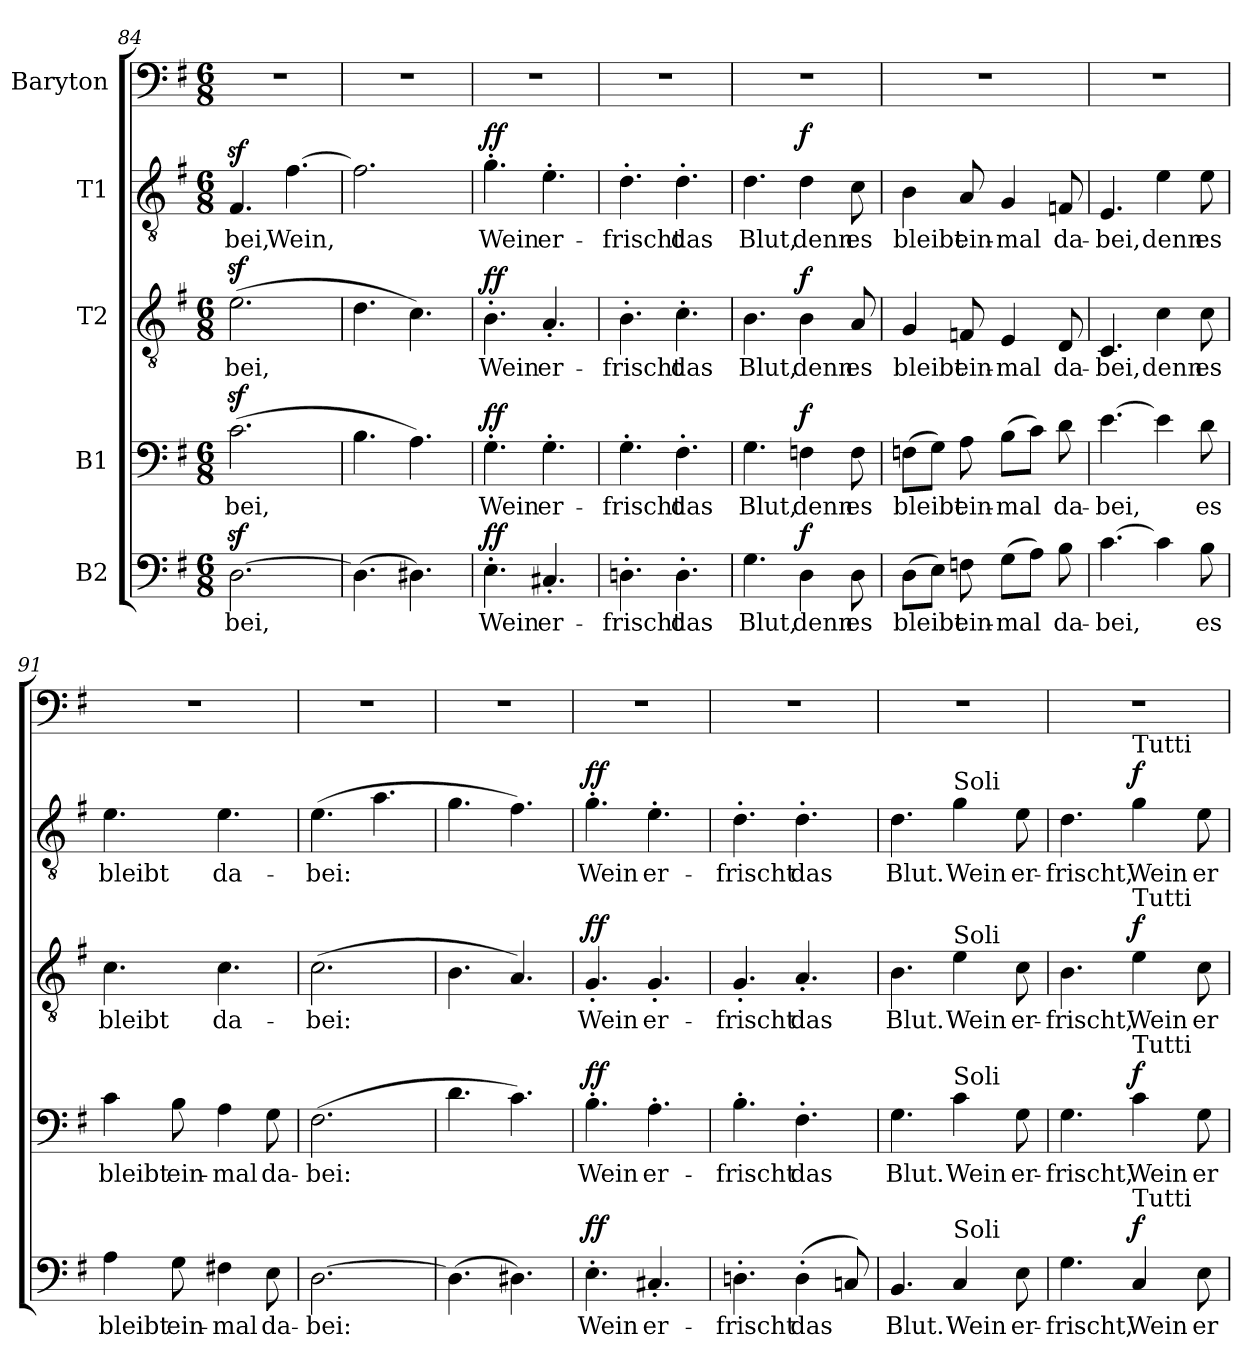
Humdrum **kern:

**kern	**text	**dynam	**kern	**text	**dynam	**kern	**text	**dynam	**kern	**text	**dynam	**kern
*part5	*part5	*part5	*part4	*part4	*part4	*part3	*part3	*part3	*part2	*part2	*part2	*part1
*staff5	*staff5	*staff5	*staff4	*staff4	*staff4	*staff3	*staff3	*staff3	*staff2	*staff2	*staff2	*staff1
*I"B2	*	*	*I"B1	*	*	*I"T2	*	*	*I"T1	*	*	*I"Baryton
*clefF4	*	*	*clefF4	*	*	*clefGv2	*	*	*clefGv2	*	*	*clefF4
*k[f#]	*	*	*k[f#]	*	*	*k[f#]	*	*	*k[f#]	*	*	*k[f#]
*M6/8	*	*	*M6/8	*	*	*M6/8	*	*	*M6/8	*	*	*M6/8
=84	=84	=84	=84	=84	=84	=84	=84	=84	=84	=84	=84	=84
!	!LO:LY:b	!	!	!LO:LY:b	!	!	!LO:LY:b	!	!	!LO:LY:b	!	!
[2.Dz>\	-bei,	.	(>2.cz>\	-bei,	.	(>2.ez>\	-bei,	.	4.F#z>/	-bei,	.	2.r
!	!	!	!	!	!	!	!	!	!	!LO:LY:b	!	!
.	.	.	.	.	.	.	.	.	[4.f#\	Wein,	.	.
=85	=85	=85	=85	=85	=85	=85	=85	=85	=85	=85	=85	=85
(>4.D\]	.	.	4.B\	.	.	4.d\	.	.	2.f#\]	.	.	2.r
4.D#X\)	.	.	4.A\)	.	.	4.c\)	.	.	.	.	.	.
=86	=86	=86	=86	=86	=86	=86	=86	=86	=86	=86	=86	=86
!	!LO:LY:b	!LO:DY:a	!	!LO:LY:b	!LO:DY:a	!	!LO:LY:b	!LO:DY:a	!	!LO:LY:b	!LO:DY:a	!
4.E'\	Wein	ff	4.G'\	Wein	ff	4.B'\	Wein	ff	4.g'\	Wein	ff	2.r
!	!LO:LY:b	!	!	!LO:LY:b	!	!	!LO:LY:b	!	!	!LO:LY:b	!	!
4.C#X'/	er-	.	4.G'\	er-	.	4.A'/	er-	.	4.e'\	er-	.	.
=87	=87	=87	=87	=87	=87	=87	=87	=87	=87	=87	=87	=87
!	!LO:LY:b	!	!	!LO:LY:b	!	!	!LO:LY:b	!	!	!LO:LY:b	!	!
4.Dn'\	-frischt	.	4.G'\	-frischt	.	4.B'\	-frischt	.	4.d'\	-frischt	.	2.r
!	!LO:LY:b	!	!	!LO:LY:b	!	!	!LO:LY:b	!	!	!LO:LY:b	!	!
4.D'\	das	.	4.F#'\	das	.	4.c'\	das	.	4.d'\	das	.	.
=88	=88	=88	=88	=88	=88	=88	=88	=88	=88	=88	=88	=88
!	!LO:LY:b	!	!	!LO:LY:b	!	!	!LO:LY:b	!	!	!LO:LY:b	!	!
4.G\	Blut,	.	4.G\	Blut,	.	4.B\	Blut,	.	4.d\	Blut,	.	2.r
!	!LO:LY:b	!LO:DY:a	!	!LO:LY:b	!LO:DY:a	!	!LO:LY:b	!LO:DY:a	!	!LO:LY:b	!LO:DY:a	!
4D\	denn	f	4Fn\	denn	f	4B\	denn	f	4d\	denn	f	.
!	!LO:LY:b	!	!	!LO:LY:b	!	!	!LO:LY:b	!	!	!LO:LY:b	!	!
8D\	es	.	8F\	es	.	8A/	es	.	8c\	es	.	.
=89	=89	=89	=89	=89	=89	=89	=89	=89	=89	=89	=89	=89
!	!LO:LY:b	!	!	!LO:LY:b	!	!	!LO:LY:b	!	!	!LO:LY:b	!	!
(>8D\L	bleibt	.	(>8Fn\L	bleibt	.	4G/	bleibt	.	4B\	bleibt	.	2.r
8E\J)	.	.	8G\J)	.	.	.	.	.	.	.	.	.
!	!LO:LY:b	!	!	!LO:LY:b	!	!	!LO:LY:b	!	!	!LO:LY:b	!	!
8Fn\	ein-	.	8A\	ein-	.	8Fn/	ein-	.	8A/	ein-	.	.
!	!LO:LY:b	!	!	!LO:LY:b	!	!	!LO:LY:b	!	!	!LO:LY:b	!	!
(>8G\L	-mal	.	(>8B\L	-mal	.	4E/	-mal	.	4G/	-mal	.	.
8A\J)	.	.	8c\J)	.	.	.	.	.	.	.	.	.
!	!LO:LY:b	!	!	!LO:LY:b	!	!	!LO:LY:b	!	!	!LO:LY:b	!	!
8B\	da-	.	8d\	da-	.	8D/	da-	.	8Fn/	da-	.	.
=90	=90	=90	=90	=90	=90	=90	=90	=90	=90	=90	=90	=90
!	!LO:LY:b	!	!	!LO:LY:b	!	!	!LO:LY:b	!	!	!LO:LY:b	!	!
[4.c\	-bei,	.	[4.e\	-bei,	.	4.C/	-bei,	.	4.E/	-bei,	.	2.r
!	!	!	!	!	!	!	!LO:LY:b	!	!	!LO:LY:b	!	!
4c\]	.	.	4e\]	.	.	4c\	denn	.	4e\	denn	.	.
!	!LO:LY:b	!	!	!LO:LY:b	!	!	!LO:LY:b	!	!	!LO:LY:b	!	!
8B\	es	.	8d\	es	.	8c\	es	.	8e\	es	.	.
!!LO:LB:g=z
=91	=91	=91	=91	=91	=91	=91	=91	=91	=91	=91	=91	=91
!	!LO:LY:b	!	!	!LO:LY:b	!	!	!LO:LY:b	!	!	!LO:LY:b	!	!
4A\	bleibt	.	4c\	bleibt	.	4.c\	bleibt	.	4.e\	bleibt	.	2.r
!	!LO:LY:b	!	!	!LO:LY:b	!	!	!	!	!	!	!	!
8G\	ein-	.	8B\	ein-	.	.	.	.	.	.	.	.
!	!LO:LY:b	!	!	!LO:LY:b	!	!	!LO:LY:b	!	!	!LO:LY:b	!	!
4F#X\	-mal	.	4A\	-mal	.	4.c\	da-	.	4.e\	da-	.	.
!	!LO:LY:b	!	!	!LO:LY:b	!	!	!	!	!	!	!	!
8E\	da-	.	8G\	da-	.	.	.	.	.	.	.	.
=92	=92	=92	=92	=92	=92	=92	=92	=92	=92	=92	=92	=92
!	!LO:LY:b	!	!	!LO:LY:b	!	!	!LO:LY:b	!	!	!LO:LY:b	!	!
[2.D\	-bei:	.	(>2.F#\	-bei:	.	(>2.c\	-bei:	.	(>4.e\	-bei:	.	2.r
.	.	.	.	.	.	.	.	.	4.a\	.	.	.
=93	=93	=93	=93	=93	=93	=93	=93	=93	=93	=93	=93	=93
(>4.D\]	.	.	4.d\	.	.	4.B\	.	.	4.g\	.	.	2.r
4.D#X\)	.	.	4.c\)	.	.	4.A/)	.	.	4.f#\)	.	.	.
=94	=94	=94	=94	=94	=94	=94	=94	=94	=94	=94	=94	=94
!	!LO:LY:b	!LO:DY:a	!	!LO:LY:b	!LO:DY:a	!	!LO:LY:b	!LO:DY:a	!	!LO:LY:b	!LO:DY:a	!
4.E'\	Wein	ff	4.B'\	Wein	ff	4.G'/	Wein	ff	4.g'\	Wein	ff	2.r
!	!LO:LY:b	!	!	!LO:LY:b	!	!	!LO:LY:b	!	!	!LO:LY:b	!	!
4.C#X'/	er-	.	4.A'\	er-	.	4.G'/	er-	.	4.e'\	er-	.	.
=95	=95	=95	=95	=95	=95	=95	=95	=95	=95	=95	=95	=95
!	!LO:LY:b	!	!	!LO:LY:b	!	!	!LO:LY:b	!	!	!LO:LY:b	!	!
4.Dn'\	-frischt	.	4.B'\	-frischt	.	4.G'/	-frischt	.	4.d'\	-frischt	.	2.r
!	!LO:LY:b	!	!	!LO:LY:b	!	!	!LO:LY:b	!	!	!LO:LY:b	!	!
(>4D'\	das	.	4.F#'\	das	.	4.A'/	das	.	4.d'\	das	.	.
8Cn/)	.	.	.	.	.	.	.	.	.	.	.	.
=96	=96	=96	=96	=96	=96	=96	=96	=96	=96	=96	=96	=96
!	!LO:LY:b	!	!	!LO:LY:b	!	!	!LO:LY:b	!	!	!LO:LY:b	!	!
4.BB/	Blut.	.	4.G\	Blut.	.	4.B\	Blut.	.	4.d\	Blut.	.	2.r
!	!	!	!	!	!	!	!	!	!LO:TX:a:t=Soli	!	!	!
!	!	!	!	!	!	!LO:TX:a:t=Soli	!	!	!	!	!	!
!	!	!	!LO:TX:a:t=Soli	!	!	!	!	!	!	!	!	!
!LO:TX:a:t=Soli	!	!	!	!	!	!	!	!	!	!	!	!
!	!LO:LY:b	!	!	!LO:LY:b	!	!	!LO:LY:b	!	!	!LO:LY:b	!	!
4C/	Wein	.	4c\	Wein	.	4e\	Wein	.	4g\	Wein	.	.
!	!LO:LY:b	!	!	!LO:LY:b	!	!	!LO:LY:b	!	!	!LO:LY:b	!	!
8E\	er-	.	8G\	er-	.	8c\	er-	.	8e\	er-	.	.
=97	=97	=97	=97	=97	=97	=97	=97	=97	=97	=97	=97	=97
!	!LO:LY:b	!	!	!LO:LY:b	!	!	!LO:LY:b	!	!	!LO:LY:b	!	!
4.G\	-frischt,	.	4.G\	-frischt,	.	4.B\	-frischt,	.	4.d\	-frischt,	.	2.r
!	!	!	!	!	!	!	!	!	!LO:TX:a:t=Tutti	!	!	!
!	!	!	!	!	!	!LO:TX:a:t=Tutti	!	!	!	!	!	!
!	!	!	!LO:TX:a:t=Tutti	!	!	!	!	!	!	!	!	!
!LO:TX:a:t=Tutti	!	!	!	!	!	!	!	!	!	!	!	!
!	!LO:LY:b	!LO:DY:a	!	!LO:LY:b	!LO:DY:a	!	!LO:LY:b	!LO:DY:a	!	!LO:LY:b	!LO:DY:a	!
4C/	Wein	f	4c\	Wein	f	4e\	Wein	f	4g\	Wein	f	.
!	!LO:LY:b	!	!	!LO:LY:b	!	!	!LO:LY:b	!	!	!LO:LY:b	!	!
8E\	er-	.	8G\	er-	.	8c\	er-	.	8e\	er-	.	.
=	=	=	=	=	=	=	=	=	=	=	=	=
*-	*-	*-	*-	*-	*-	*-	*-	*-	*-	*-	*-	*-
